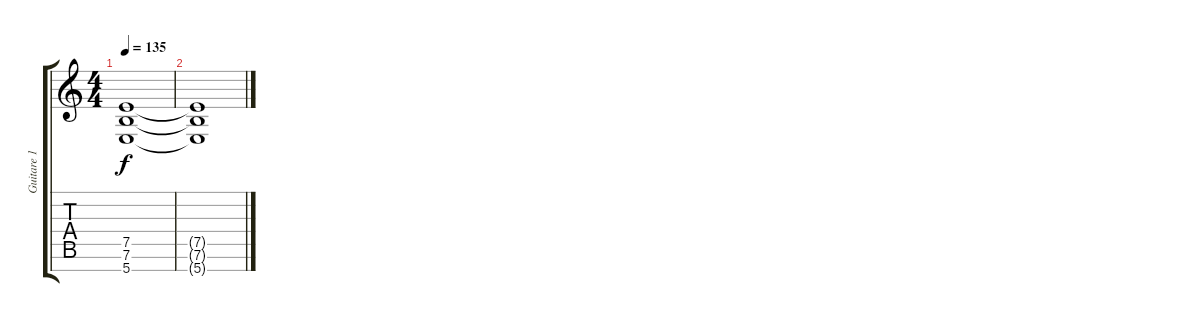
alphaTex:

\track ("Guitare 1" "Guitare 1") {instrument distortionguitar}
\staff {score tabs}
\tuning (E4 B3 G3 D3 A2 E2 B1) {hide}
\ts (4 4)
\tempo 135
\clef g2
\ks c
(7.5{t} 7.6{t} 5.7{t}).1{dy f} |
(7.5{t} 7.6{t} 5.7{t}).1
